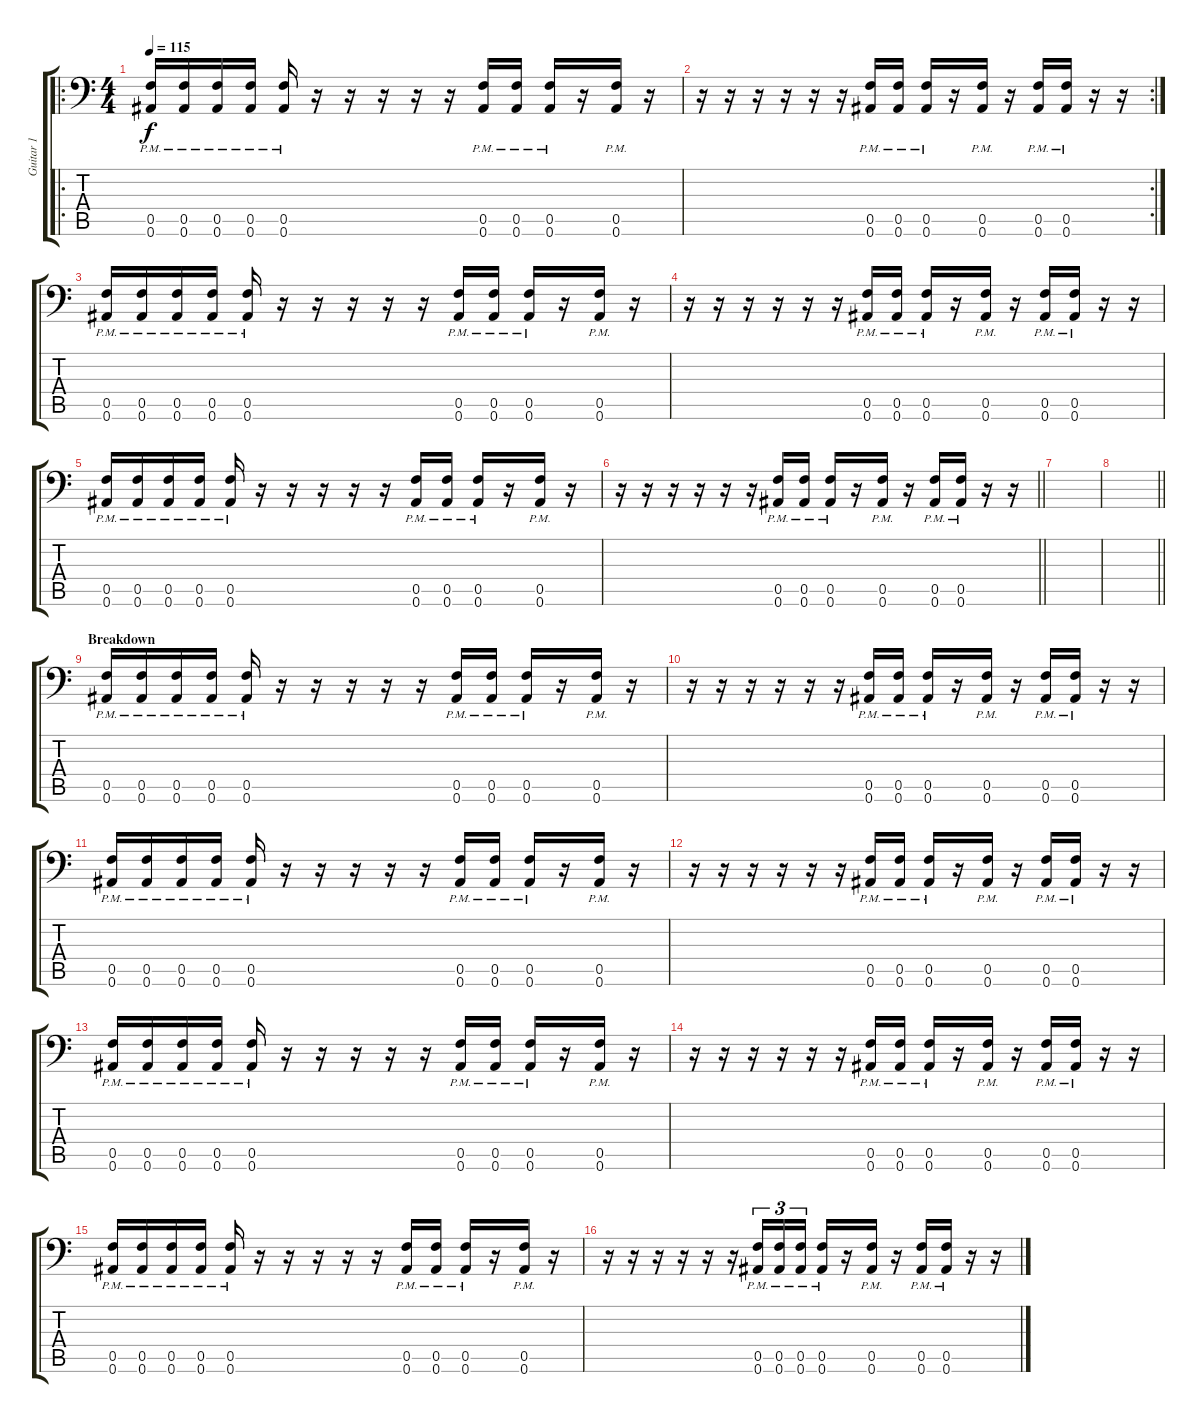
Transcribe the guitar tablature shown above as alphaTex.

\track ("Guitar 1" "Guitar 1") {instrument distortionguitar}
\staff {score tabs}
\tuning (C4 G3 Eb3 Bb2 F2 Bb1) {hide}
\ro
\ts (4 4)
\tempo 115
\clef f4
\ks c
(0.5{pm} 0.6{pm}).16{dy f instrument distortionguitar} (0.5{pm} 0.6{pm}).16 (0.5{pm} 0.6{pm}).16 (0.5{pm} 0.6{pm}).16 (0.5{pm} 0.6{pm}).16 r.16 r.16 r.16 r.16 r.16 (0.5{pm} 0.6{pm}).16 (0.5{pm} 0.6{pm}).16 (0.5{pm} 0.6{pm}).16 r.16 (0.5{pm} 0.6{pm}).16 r.16 |
\rc 2
r.16 r.16 r.16 r.16 r.16 r.16 (0.5{pm} 0.6{pm}).16 (0.5{pm} 0.6{pm}).16 (0.5{pm} 0.6{pm}).16 r.16 (0.5{pm} 0.6{pm}).16 r.16 (0.5{pm} 0.6{pm}).16 (0.5{pm} 0.6{pm}).16 r.16 r.16 |
(0.5{pm} 0.6{pm}).16 (0.5{pm} 0.6{pm}).16 (0.5{pm} 0.6{pm}).16 (0.5{pm} 0.6{pm}).16 (0.5{pm} 0.6{pm}).16 r.16 r.16 r.16 r.16 r.16 (0.5{pm} 0.6{pm}).16 (0.5{pm} 0.6{pm}).16 (0.5{pm} 0.6{pm}).16 r.16 (0.5{pm} 0.6{pm}).16 r.16 |
r.16 r.16 r.16 r.16 r.16 r.16 (0.5{pm} 0.6{pm}).16 (0.5{pm} 0.6{pm}).16 (0.5{pm} 0.6{pm}).16 r.16 (0.5{pm} 0.6{pm}).16 r.16 (0.5{pm} 0.6{pm}).16 (0.5{pm} 0.6{pm}).16 r.16 r.16 |
(0.5{pm} 0.6{pm}).16 (0.5{pm} 0.6{pm}).16 (0.5{pm} 0.6{pm}).16 (0.5{pm} 0.6{pm}).16 (0.5{pm} 0.6{pm}).16 r.16 r.16 r.16 r.16 r.16 (0.5{pm} 0.6{pm}).16 (0.5{pm} 0.6{pm}).16 (0.5{pm} 0.6{pm}).16 r.16 (0.5{pm} 0.6{pm}).16 r.16 |
\barLineRight lightlight
r.16 r.16 r.16 r.16 r.16 r.16 (0.5{pm} 0.6{pm}).16 (0.5{pm} 0.6{pm}).16 (0.5{pm} 0.6{pm}).16 r.16 (0.5{pm} 0.6{pm}).16 r.16 (0.5{pm} 0.6{pm}).16 (0.5{pm} 0.6{pm}).16 r.16 r.16 |
\section ("" "")
|
\barLineRight lightlight
|
\section ("" "Breakdown")
(0.5{pm} 0.6{pm}).16 (0.5{pm} 0.6{pm}).16 (0.5{pm} 0.6{pm}).16 (0.5{pm} 0.6{pm}).16 (0.5{pm} 0.6{pm}).16 r.16 r.16 r.16 r.16 r.16 (0.5{pm} 0.6{pm}).16 (0.5{pm} 0.6{pm}).16 (0.5{pm} 0.6{pm}).16 r.16 (0.5{pm} 0.6{pm}).16 r.16 |
r.16 r.16 r.16 r.16 r.16 r.16 (0.5{pm} 0.6{pm}).16 (0.5{pm} 0.6{pm}).16 (0.5{pm} 0.6{pm}).16 r.16 (0.5{pm} 0.6{pm}).16 r.16 (0.5{pm} 0.6{pm}).16 (0.5{pm} 0.6{pm}).16 r.16 r.16 |
(0.5{pm} 0.6{pm}).16 (0.5{pm} 0.6{pm}).16 (0.5{pm} 0.6{pm}).16 (0.5{pm} 0.6{pm}).16 (0.5{pm} 0.6{pm}).16 r.16 r.16 r.16 r.16 r.16 (0.5{pm} 0.6{pm}).16 (0.5{pm} 0.6{pm}).16 (0.5{pm} 0.6{pm}).16 r.16 (0.5{pm} 0.6{pm}).16 r.16 |
r.16 r.16 r.16 r.16 r.16 r.16 (0.5{pm} 0.6{pm}).16 (0.5{pm} 0.6{pm}).16 (0.5{pm} 0.6{pm}).16 r.16 (0.5{pm} 0.6{pm}).16 r.16 (0.5{pm} 0.6{pm}).16 (0.5{pm} 0.6{pm}).16 r.16 r.16 |
(0.5{pm} 0.6{pm}).16 (0.5{pm} 0.6{pm}).16 (0.5{pm} 0.6{pm}).16 (0.5{pm} 0.6{pm}).16 (0.5{pm} 0.6{pm}).16 r.16 r.16 r.16 r.16 r.16 (0.5{pm} 0.6{pm}).16 (0.5{pm} 0.6{pm}).16 (0.5{pm} 0.6{pm}).16 r.16 (0.5{pm} 0.6{pm}).16 r.16 |
r.16 r.16 r.16 r.16 r.16 r.16 (0.5{pm} 0.6{pm}).16 (0.5{pm} 0.6{pm}).16 (0.5{pm} 0.6{pm}).16 r.16 (0.5{pm} 0.6{pm}).16 r.16 (0.5{pm} 0.6{pm}).16 (0.5{pm} 0.6{pm}).16 r.16 r.16 |
(0.5{pm} 0.6{pm}).16 (0.5{pm} 0.6{pm}).16 (0.5{pm} 0.6{pm}).16 (0.5{pm} 0.6{pm}).16 (0.5{pm} 0.6{pm}).16 r.16 r.16 r.16 r.16 r.16 (0.5{pm} 0.6{pm}).16 (0.5{pm} 0.6{pm}).16 (0.5{pm} 0.6{pm}).16 r.16 (0.5{pm} 0.6{pm}).16 r.16 |
r.16 r.16 r.16 r.16 r.16 r.16 (0.5{pm} 0.6{pm}).16{tu (3 2)} (0.5{pm} 0.6{pm}).16{tu (3 2)} (0.5{pm} 0.6{pm}).16{tu (3 2)} (0.5{pm} 0.6{pm}).16 r.16 (0.5{pm} 0.6{pm}).16 r.16 (0.5{pm} 0.6{pm}).16 (0.5{pm} 0.6{pm}).16 r.16 r.16
